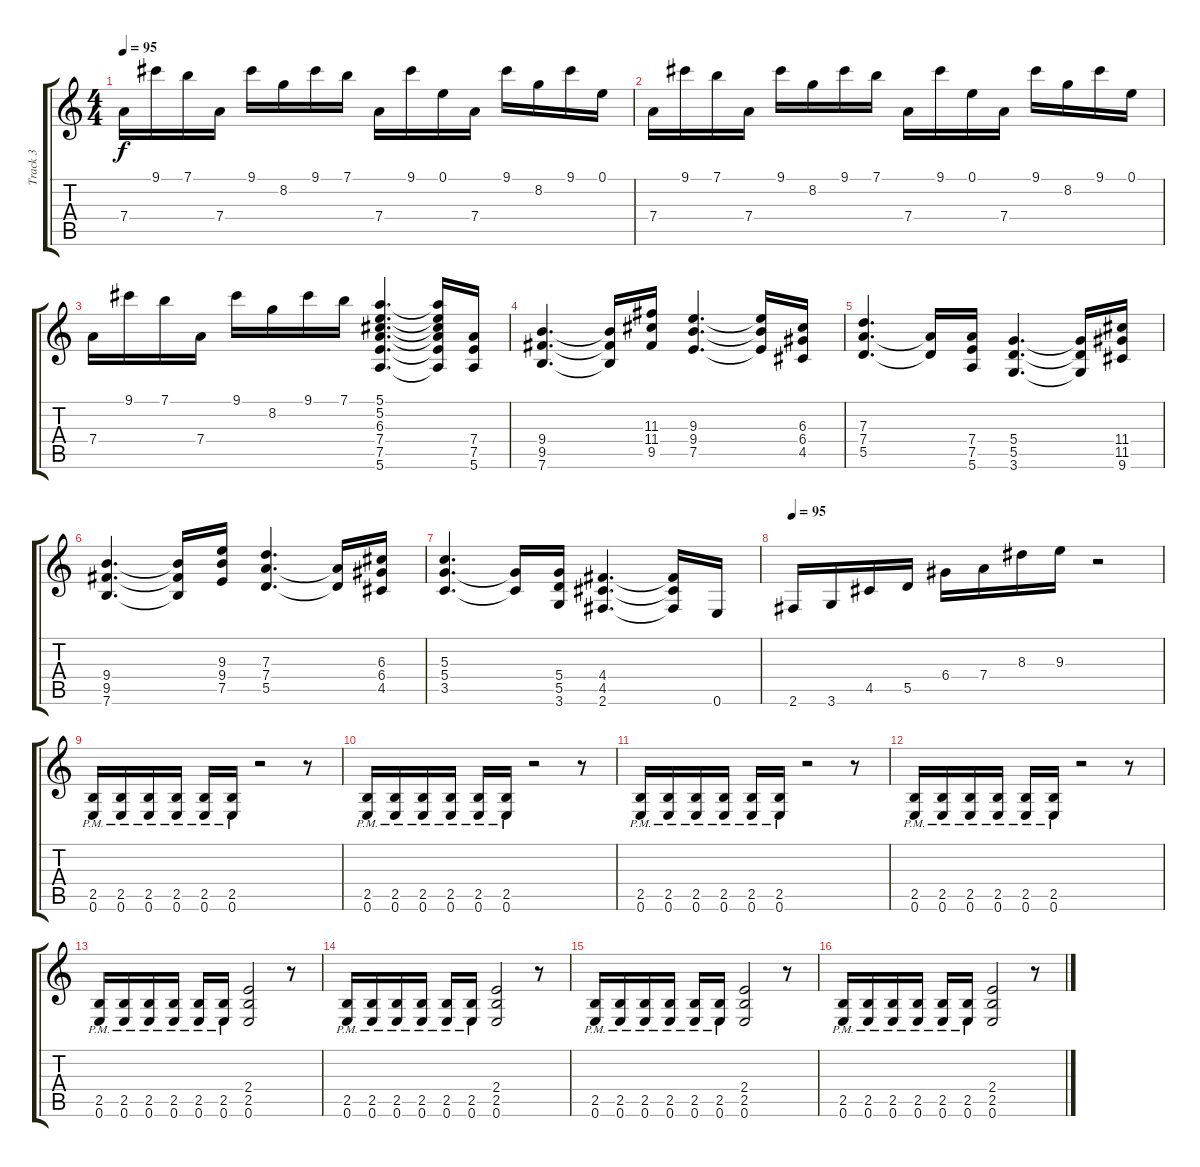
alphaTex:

\track ("Track 3" "Track 3") {instrument overdrivenguitar}
\staff {score tabs}
\tuning (E4 B3 G3 D3 A2 E2) {hide}
\ts (4 4)
\tempo 95
\clef g2
\ks c
7.4.16{dy f} 9.1.16 7.1.16 7.4.16 9.1.16 8.2.16 9.1.16 7.1.16 7.4.16 9.1.16 0.1.16 7.4.16 9.1.16 8.2.16 9.1.16 0.1.16 |
7.4.16 9.1.16 7.1.16 7.4.16 9.1.16 8.2.16 9.1.16 7.1.16 7.4.16 9.1.16 0.1.16 7.4.16 9.1.16 8.2.16 9.1.16 0.1.16 |
7.4.16 9.1.16 7.1.16 7.4.16 9.1.16 8.2.16 9.1.16 7.1.16 (5.1 5.2 6.3 7.4 7.5 5.6).4{d} (5.1{t} 5.2{t} 6.3{t} 7.4{t} 7.5{t} 5.6{t}).16 (7.4 7.5 5.6).16 |
(9.4 9.5 7.6).4{d} (9.4{t} 9.5{t} 7.6{t}).16 (11.3 11.4 9.5).16 (9.3 9.4 7.5).4{d} (9.3{t} 9.4{t} 7.5{t}).16 (6.3 6.4 4.5).16 |
(7.3 7.4 5.5).4{d} (7.4{t} 5.5{t}).16 (7.4 7.5 5.6).16 (5.4 5.5 3.6).4{d} (5.4{t} 5.5{t} 3.6{t}).16 (11.4 11.5 9.6).16 |
(9.4 9.5 7.6).4{d} (9.4{t} 9.5{t} 7.6{t}).16 (9.3 9.4 7.5).16 (7.3 7.4 5.5).4{d} (7.4{t} 5.5{t}).16 (6.3 6.4 4.5).16 |
(5.3 5.4 3.5).4{d} (5.4{t} 3.5{t}).16 (5.4 5.5 3.6).16 (4.4 4.5 2.6).4{d} (4.4{t} 4.5{t} 2.6{t}).16 0.6.16 |
\tempo 95
2.6.16 3.6.16 4.5.16 5.5.16 6.4.16 7.4.16 8.3.16 9.3.16 r.2 |
(2.5{pm} 0.6{pm}).16 (2.5{pm} 0.6{pm}).16 (2.5{pm} 0.6{pm}).16 (2.5{pm} 0.6{pm}).16 (2.5{pm} 0.6{pm}).16 (2.5{pm} 0.6{pm}).16 r.2 r.8 |
(2.5{pm} 0.6{pm}).16 (2.5{pm} 0.6{pm}).16 (2.5{pm} 0.6{pm}).16 (2.5{pm} 0.6{pm}).16 (2.5{pm} 0.6{pm}).16 (2.5{pm} 0.6{pm}).16 r.2 r.8 |
(2.5{pm} 0.6{pm}).16 (2.5{pm} 0.6{pm}).16 (2.5{pm} 0.6{pm}).16 (2.5{pm} 0.6{pm}).16 (2.5{pm} 0.6{pm}).16 (2.5{pm} 0.6{pm}).16 r.2 r.8 |
(2.5{pm} 0.6{pm}).16 (2.5{pm} 0.6{pm}).16 (2.5{pm} 0.6{pm}).16 (2.5{pm} 0.6{pm}).16 (2.5{pm} 0.6{pm}).16 (2.5{pm} 0.6{pm}).16 r.2 r.8 |
(2.5{pm} 0.6{pm}).16 (2.5{pm} 0.6{pm}).16 (2.5{pm} 0.6{pm}).16 (2.5{pm} 0.6{pm}).16 (2.5{pm} 0.6{pm}).16 (2.5{pm} 0.6{pm}).16 (2.4 2.5 0.6).2 r.8 |
(2.5{pm} 0.6{pm}).16 (2.5{pm} 0.6{pm}).16 (2.5{pm} 0.6{pm}).16 (2.5{pm} 0.6{pm}).16 (2.5{pm} 0.6{pm}).16 (2.5{pm} 0.6{pm}).16 (2.4 2.5 0.6).2 r.8 |
(2.5{pm} 0.6{pm}).16 (2.5{pm} 0.6{pm}).16 (2.5{pm} 0.6{pm}).16 (2.5{pm} 0.6{pm}).16 (2.5{pm} 0.6{pm}).16 (2.5{pm} 0.6{pm}).16 (2.4 2.5 0.6).2 r.8 |
(2.5{pm} 0.6{pm}).16 (2.5{pm} 0.6{pm}).16 (2.5{pm} 0.6{pm}).16 (2.5{pm} 0.6{pm}).16 (2.5{pm} 0.6{pm}).16 (2.5{pm} 0.6{pm}).16 (2.4 2.5 0.6).2 r.8
